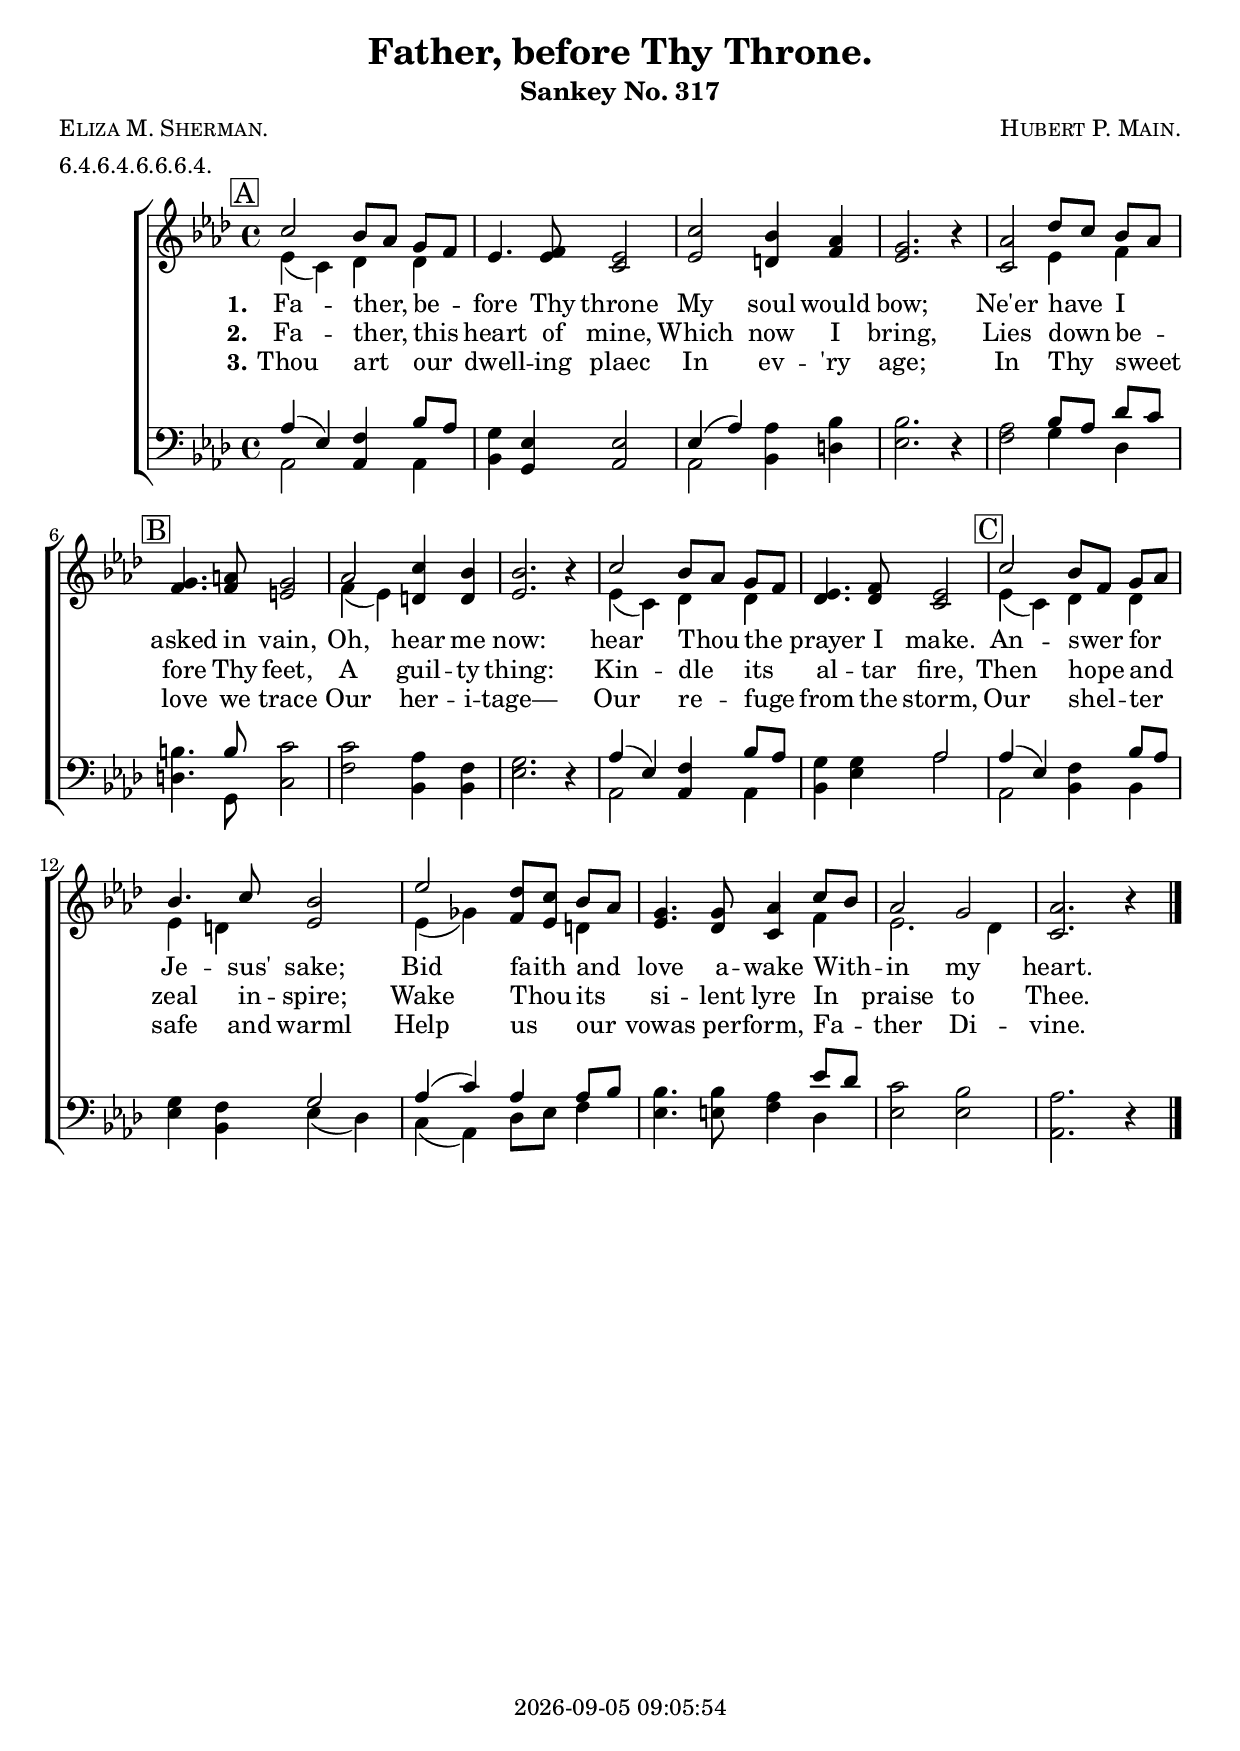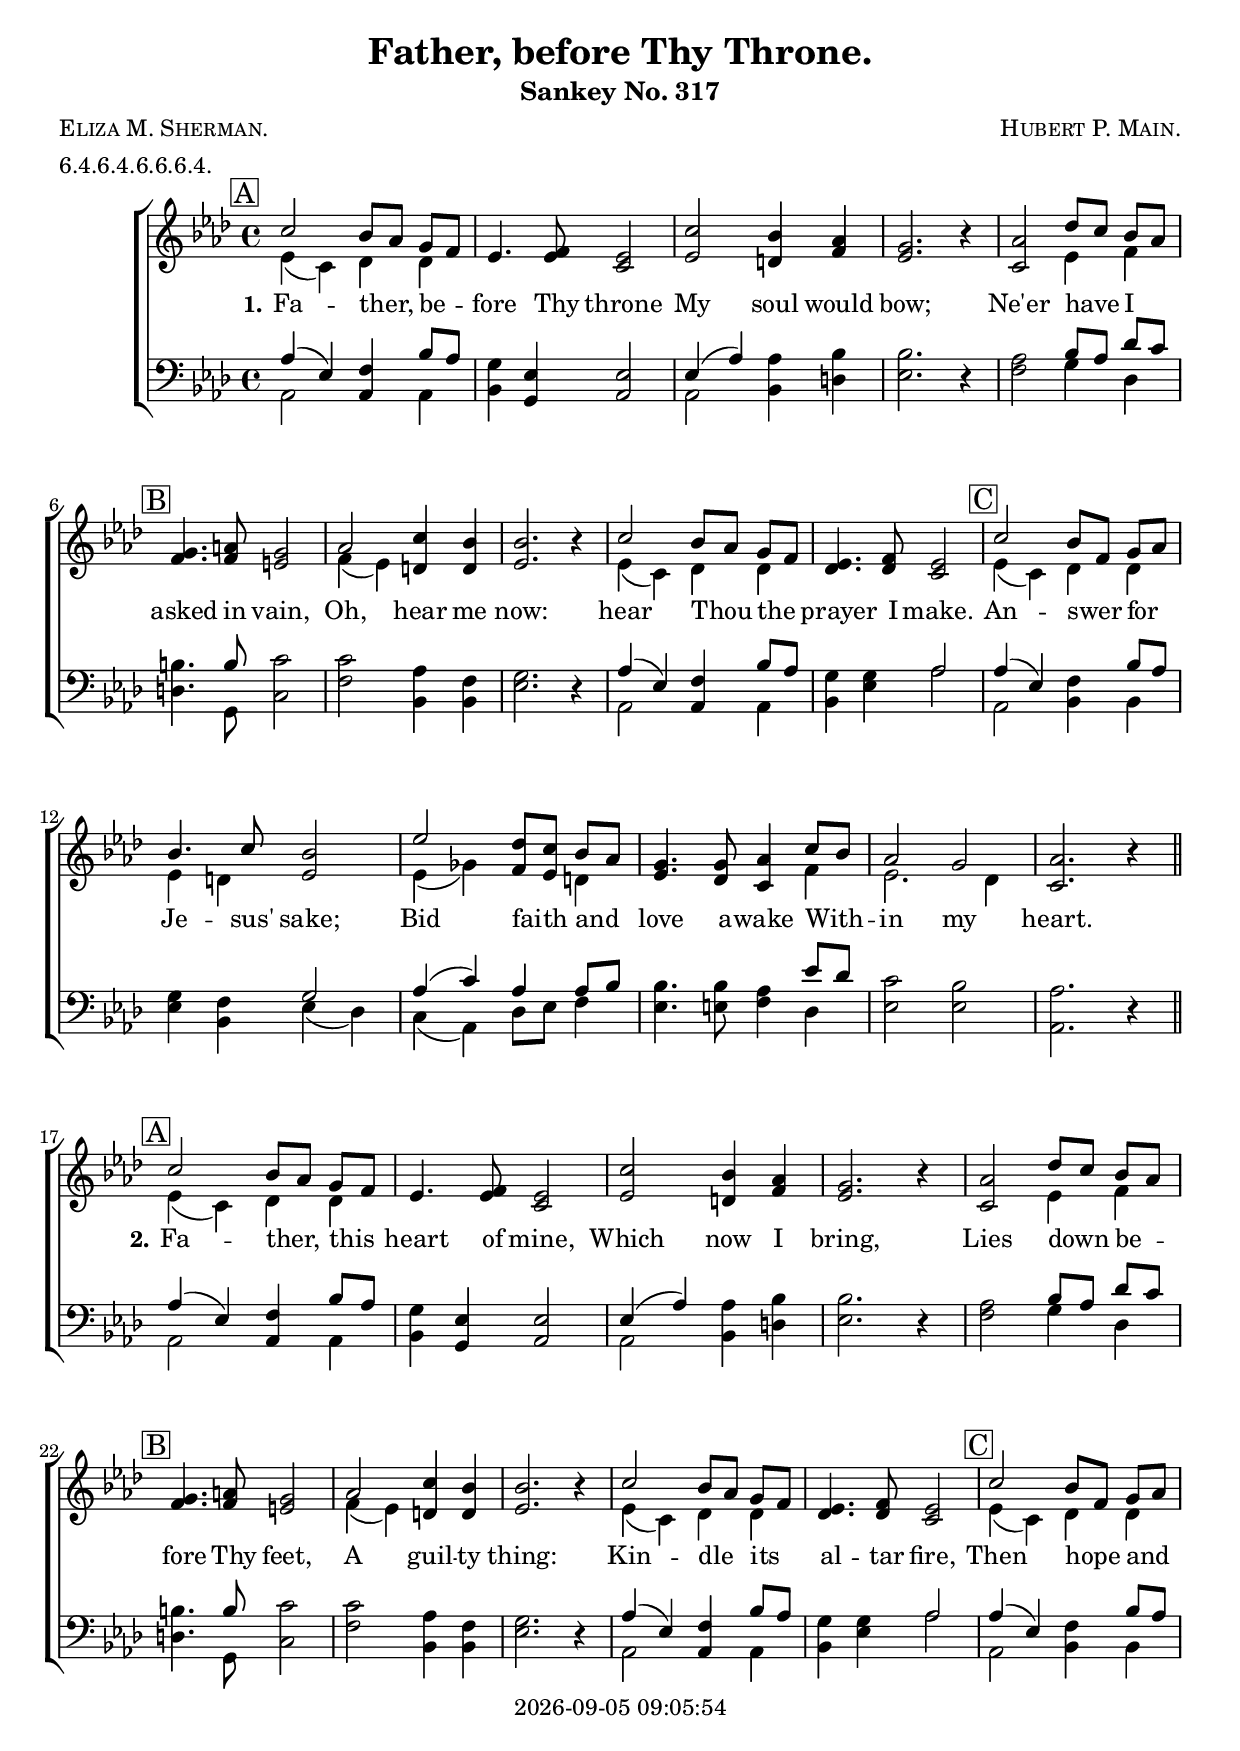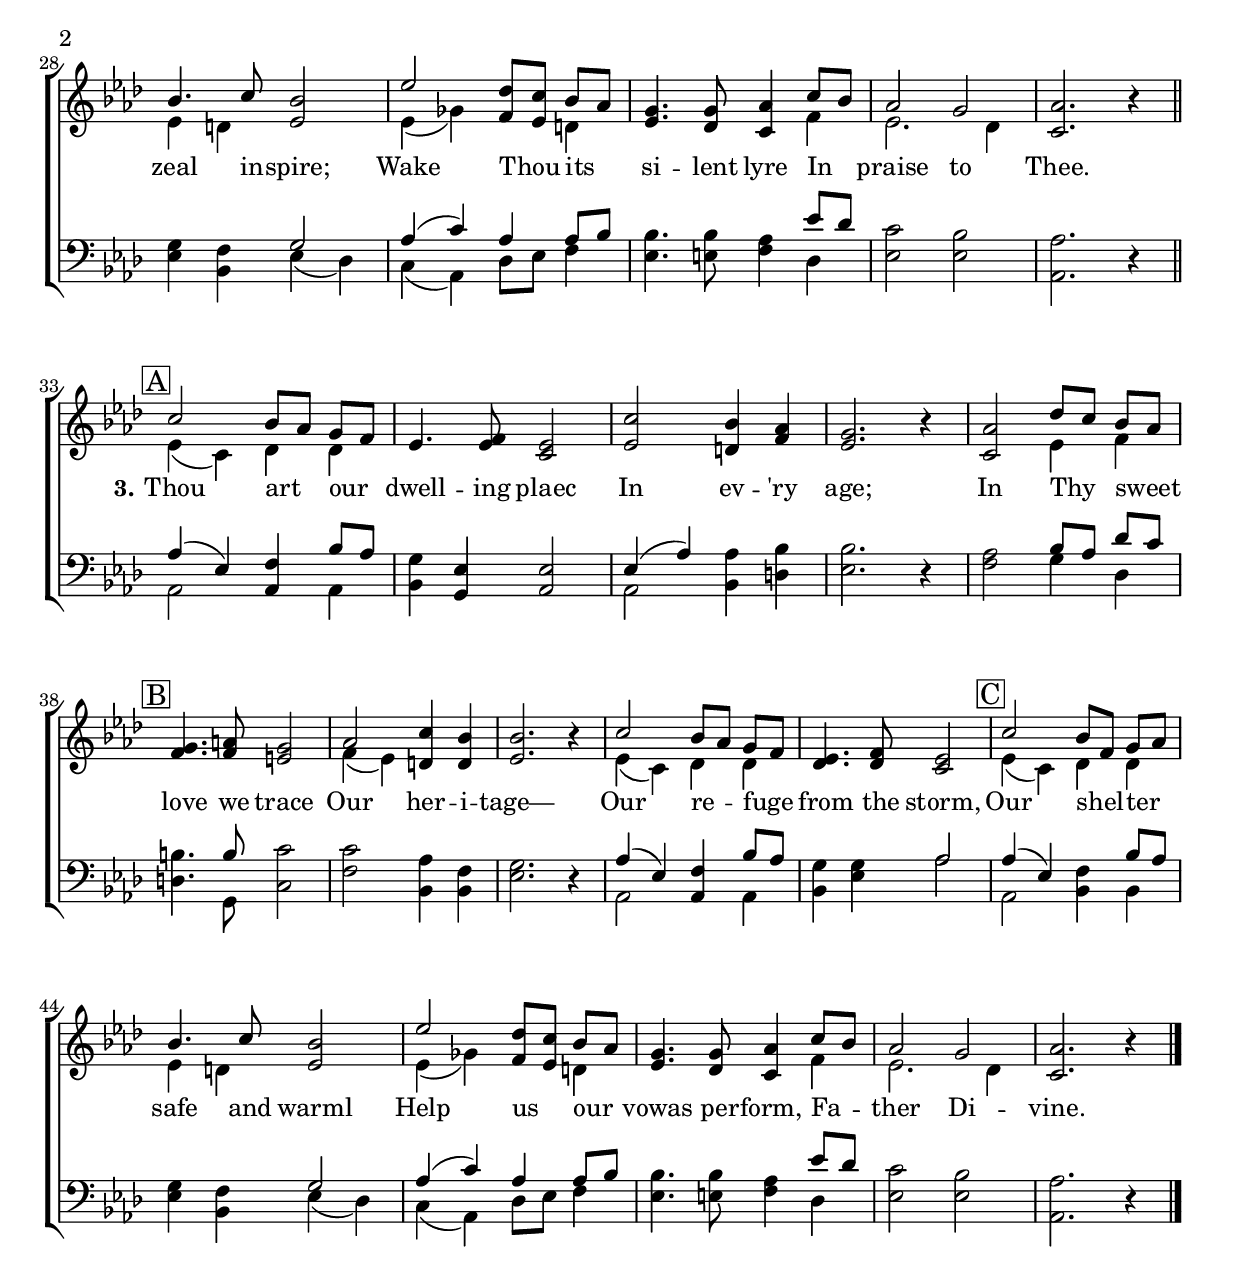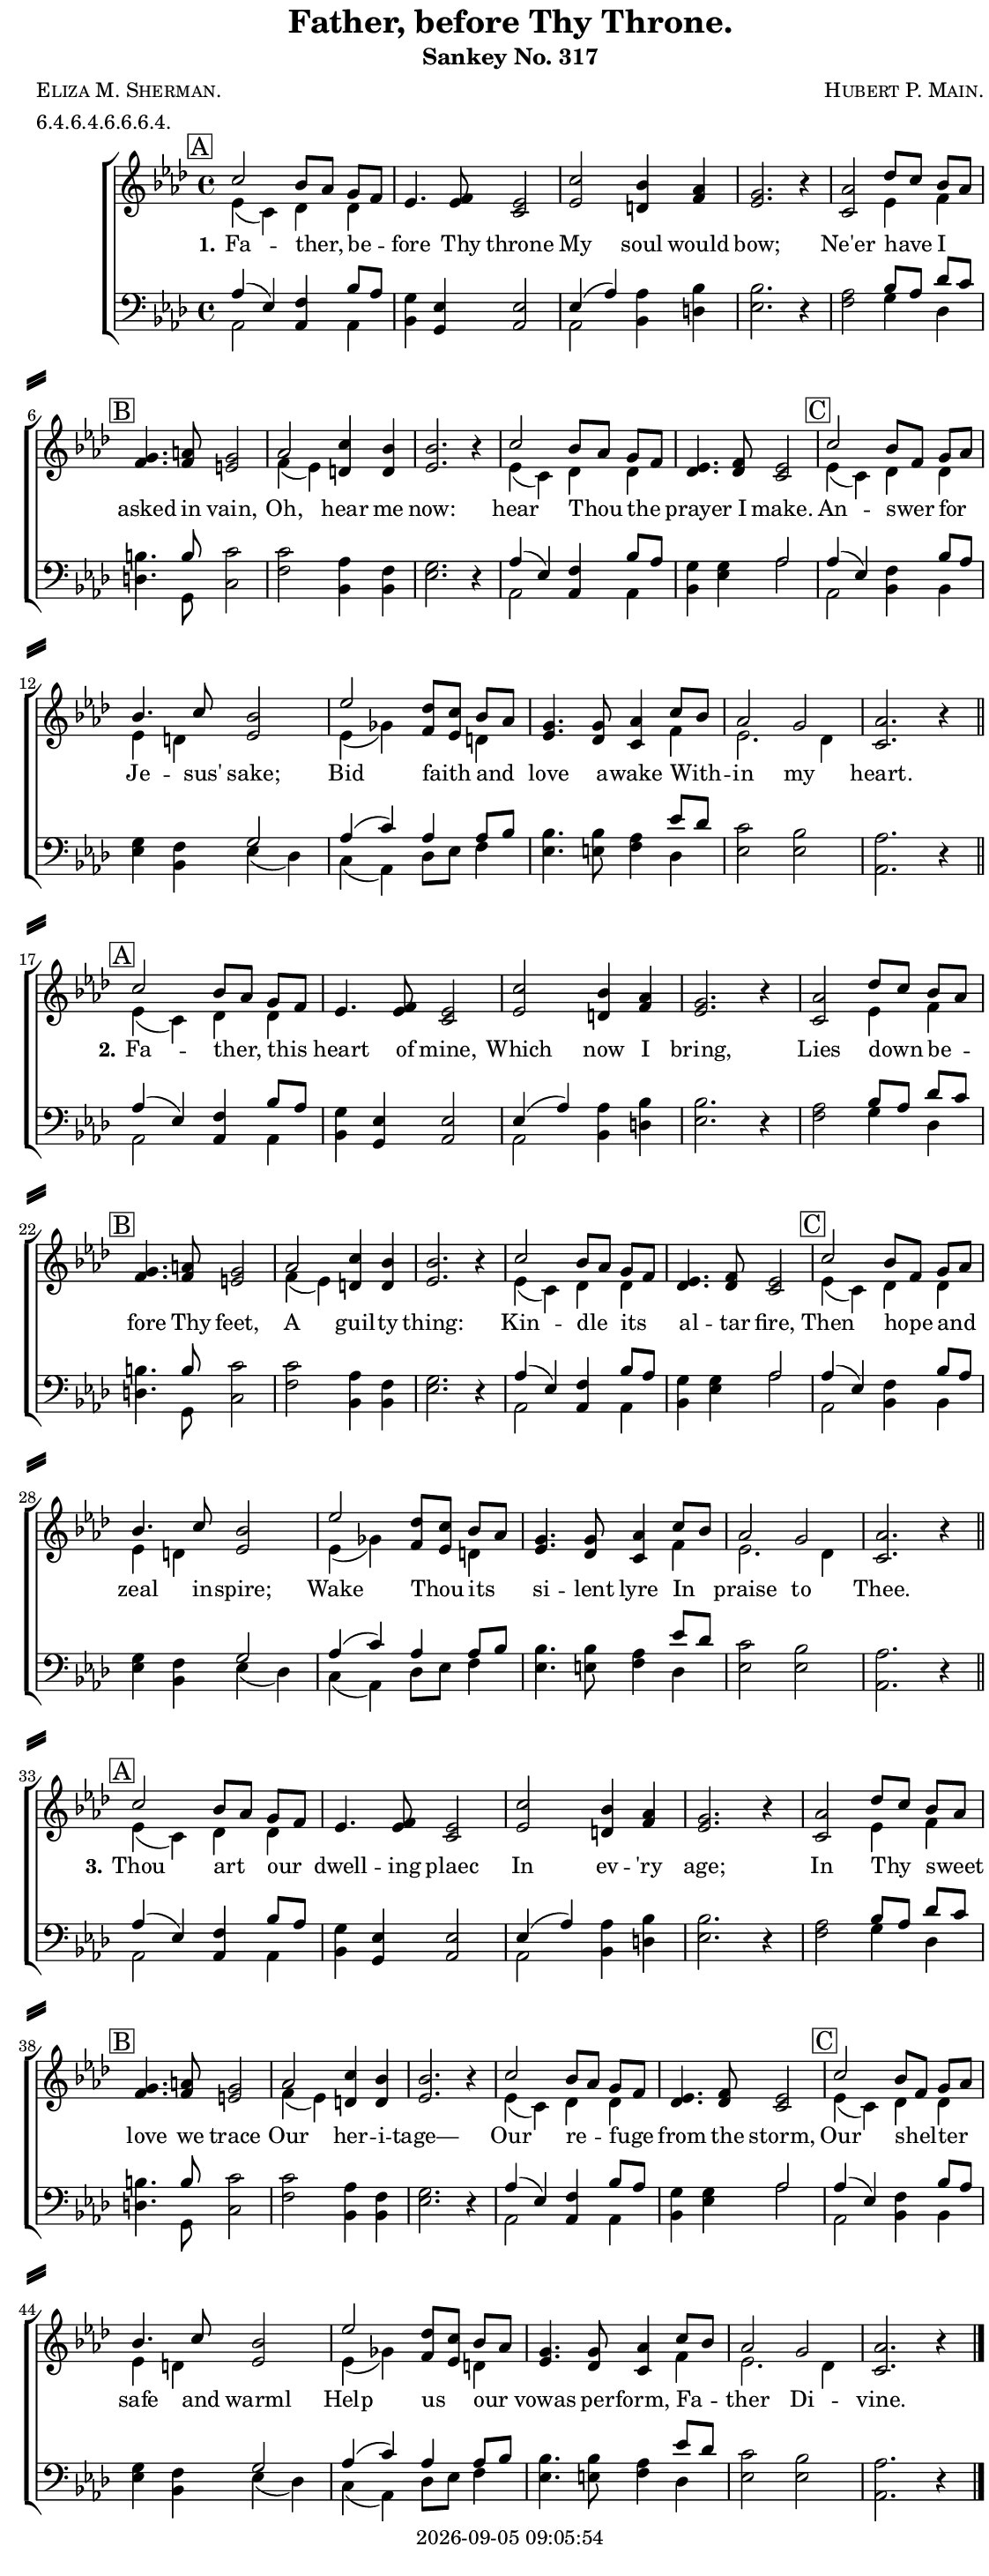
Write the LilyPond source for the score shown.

\version "2.22.1"

\include "articulate.ly"

today = #(strftime "%Y-%m-%d %H:%M:%S" (localtime (current-time)))

\header {
% centered at top
%  dedication  = "dedication"
  title       = "Father, before Thy Throne."
  subtitle    = "Sankey No. 317"
%  instrument  = "instrument"
  
% arrangement of following lines:
%
%  poet    composer
%  meter   arranger
%  piece       opus

  composer    = \markup\smallCaps "Hubert P. Main."
%  arranger    = "arranger"
%  opus        = "opus"

  poet        = \markup\smallCaps "Eliza M. Sherman."
  meter       = \markup\smallCaps "6.4.6.4.6.6.6.4."
%  piece       = \markup\smallCaps "piece"

% centered at bottom
% tagline     = "tagline" % default lilypond version
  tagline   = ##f
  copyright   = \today
}

% #(set-global-staff-size 16)

global = {
  \key aes \major
  \time 4/4
}

RehearsalTrack = {
% \set Score.currentBarNumber = #5
  \mark \markup { \box "A" } s1*5
  \mark \markup { \box "B" } s1*5
  \mark \markup { \box "C" } s1*6
}

TempoTrack = {
  \set Score.tempoHideNote = ##t
  \tempo 4=120
}

nl = { \bar "||" \break }

soprano = \relative {
  \autoBeamOff
  c''2 bes8[aes] g[f]
  ees4. f8 ees2
  c'2 bes4 aes
  g2. r4
  aes2 des8[c] bes[aes]
  g4. a8 g2 % B
  aes2 c4 bes
  bes2. r4
  c2 bes8[aes] g[f]
  ees4. f8 ees2
  c'2 bes8[f] g[aes] % C
  bes4. c8 bes2
  ees2 des8[c] bes[aes]
  g4. 8 aes4 c8[bes]
  aes2 g
  aes2. r4
}

alto = \relative {
  \autoBeamOff
  ees'4(c) des des
  ees4. 8 c2
  ees2 d4 f
  ees2. r4
  c2 ees4 f
  f4. 8 e2 % B
  f4(ees) d4 4
  ees2. r4
  ees4(c) des des
  des4. 8 c2
  ees4(c) des des % C
  ees4 d ees2
  ees4(ges) f8[ees] d4
  ees4. des8 c4 f
  ees2. des4
  c2. r4
}

tenor = \relative {
  \autoBeamOff
  aes4(ees) f bes8[aes]
  g4 ees ees2
  ees4(aes) aes bes
  bes2. r4
  aes2 bes8[aes] des[c]
  b4. 8 c2 % B
  c2 aes4 f
  g2. r4
  aes4(ees) f bes8[aes]
  g4 4 aes2
  aes4(ees) f bes8[aes] % C
  g4 f g2
  aes4(c) aes aes8[bes]
  bes4. 8 aes4 ees'8[des]
  c2 bes
  aes2. r4
}

bass = \relative {
  \autoBeamOff
  aes,2 4 4
  bes4 g aes2
  aes2 bes4 d
  ees2. r4
  f2 g4 des
  d4. g,8 c2 % B
  f2 bes,4 4
  ees2. r4
  aes,2 4 4
  bes4 ees \once\partCombineApart aes2
  aes,2 bes4 4 % C
  ees4 bes ees(des)
  c4(aes) des8[ees] f4
  ees4. e8 f4 des
  ees2 2
  aes,2. r4
}

nom  = {   \set ignoreMelismata = ##t }
yesm = { \unset ignoreMelismata       }

chorus = \lyricmode {
}

verses = 3

wordsOne = \lyricmode {
  \set stanza = "1."
  Fa -- ther, be -- fore Thy throne
  My soul would bow;
  Ne'er have I asked in vain,
  Oh, hear me now:
  hear Thou the prayer I make.
  An -- swer for Je -- sus' sake;
  Bid faith and love a -- wake
  With -- in my heart.
}
  
wordsTwo = \lyricmode {
  \set stanza = "2."
  Fa -- ther, this heart of mine,
  Which now I bring,
  Lies down be -- fore Thy feet,
  A guil -- ty thing:
  Kin -- dle its al -- tar fire,
  Then hope and zeal in -- spire;
  Wake Thou its si -- lent lyre
  In praise to Thee.
}
  
wordsThree = \lyricmode {
  \set stanza = "3."
  Thou art our dwell -- ing plaec
  In ev -- 'ry age;
  In Thy sweet love we trace
  Our her -- i -- tage—
  Our re -- fuge from the storm,
  Our shel -- ter safe and warml
  Help us our vowas per -- form,
  Fa -- ther Di -- vine.
}
  
wordsMidi = \lyricmode {
  \set stanza = "1."
  "Fa" "ther, " be "fore " "Thy " "throne "
  "\nMy " "soul " "would " "bow; "
  "\nNe'er " "have " "I " "asked " "in " "vain, "
  "\nOh, " "hear " "me " "now: "
  "\nhear " "Thou " "the " "prayer " "I " "make. "
  "\nAn" "swer " "for " Je "sus' " "sake; "
  "\nBid " "faith " "and " "love " a "wake "
  "\nWith" "in " "my " "heart. "

  \set stanza = "2."
  "\nFa" "ther, " "this " "heart " "of " "mine, "
  "\nWhich " "now " "I " "bring, "
  "\nLies " "down " be "fore " "Thy " "feet, "
  "\nA " guil "ty " "thing: "
  "\nKin" "dle " "its " al "tar " "fire, "
  "\nThen " "hope " "and " "zeal " in "spire; "
  "\nWake " "Thou " "its " si "lent " "lyre "
  "\nIn " "praise " "to " "Thee. "

  \set stanza = "3."
  "\nThou " "art " "our " dwell "ing " "plaec "
  "\nIn " ev "'ry " "age; "
  "\nIn " "Thy " "sweet " "love " "we " "trace "
  "\nOur " her i "tage— "
  "\nOur " re "fuge " "from " "the " "storm, "
  "\nOur " shel "ter " "safe " "and " "warml "
  "\nHelp " "us " "our " "vowas " per "form, "
  "\nFa" "ther " Di "vine. "
}

\book {
  \bookOutputSuffix "midi"
  \score {
%    \articulate
        \new ChoirStaff <<
                                % Soprano staff
          \new Staff = soprano
          <<
            \new Voice { \repeat unfold \verses \TempoTrack     }
            \new Voice { \global \repeat unfold \verses \soprano \bar "|." }
            \addlyrics \wordsMidi
          >>
                                % Alto staff
          \new Staff = alto
          <<
            \new Voice { \global \repeat unfold \verses { \alto \nl } \bar "|." }
          >>
                                % Tenor staff
          \new Staff = tenor
          <<
            \clef "treble_8"
            \new Voice { \global \repeat unfold \verses \tenor }
          >>
                                % Bass staff
          \new Staff = bass
          <<
            \clef "bass"
            \new Voice { \global \repeat unfold \verses \bass }
          >>
        >>
    \midi {}
  }
}

\book {
  \bookOutputSuffix "repeat"
  \score {
        \new ChoirStaff <<
                                  % Joint soprano/alto staff
          \new Staff \with { printPartCombineTexts = ##f }
          <<
            \new Voice \RehearsalTrack
            \new Voice \TempoTrack
            \new NullVoice = "aligner" \soprano
            \new Voice = "women" \partCombine { \global \soprano \bar "|." } { \global \alto }
            \new Lyrics \lyricsto "aligner" { \wordsOne \chorus }
            \new Lyrics \lyricsto "aligner"   \wordsTwo
            \new Lyrics \lyricsto "aligner"   \wordsThree
          >>
                                  % Joint tenor/bass staff
          \new Staff \with { printPartCombineTexts = ##f }
          <<
            \clef "bass"
            \new Voice = "men" \partCombine { \global \tenor } { \global \bass }
          >>
        >>
    \layout {
      indent = 1.5\cm
      \context {
        \Staff \RemoveAllEmptyStaves
      }
    }
  }
}

\book {
  \bookOutputSuffix "single"
  \score {
        \new ChoirStaff <<
                                  % Joint soprano/alto staff
          \new Staff \with { printPartCombineTexts = ##f }
          <<
            \new Voice { \repeat unfold \verses \RehearsalTrack }
            \new Voice { \repeat unfold \verses \TempoTrack }
            \new NullVoice = "aligner" { \repeat unfold \verses \soprano }
            \new Voice = "women" \partCombine { \global \repeat unfold \verses \soprano \bar "|." }
                                               { \global \repeat unfold \verses { \alto \nl } \bar "|." }
            \new Lyrics \lyricsto "aligner" { \wordsOne   \chorus
                                              \wordsTwo   \chorus
                                              \wordsThree \chorus
                                            }
          >>
                                  % Joint tenor/bass staff
          \new Staff \with { printPartCombineTexts = ##f }
          <<
            \clef "bass"
            \new Voice = "men" \partCombine { \global \repeat unfold \verses \tenor }
                                            { \global \repeat unfold \verses \bass }
          >>
        >>
    \layout {
      indent = 1.5\cm
      \context {
        \Staff \RemoveAllEmptyStaves
      }
    }
  }
}

\book {
  \bookOutputSuffix "singlepage"
  \paper {
    top-margin = 0
    left-margin = 7
    right-margin = 1
    paper-width = 190\mm
    page-breaking = #ly:one-page-breaking
    system-system-spacing.basic-distance = #15
    system-separator-markup = \slashSeparator
  }
  \score {
        \new ChoirStaff <<
                                  % Joint soprano/alto staff
          \new Staff \with { printPartCombineTexts = ##f }
          <<
            \new Voice { \repeat unfold \verses \RehearsalTrack }
            \new Voice { \repeat unfold \verses \TempoTrack }
            \new NullVoice = "aligner" { \repeat unfold \verses \soprano }
            \new Voice = "women" \partCombine { \global \repeat unfold \verses \soprano \bar "|." }
                                               { \global \repeat unfold \verses { \alto \nl } \bar "|." }
            \new Lyrics \lyricsto "aligner" { \wordsOne   \chorus
                                              \wordsTwo   \chorus
                                              \wordsThree \chorus
                                            }
          >>
                                  % Joint tenor/bass staff
          \new Staff \with { printPartCombineTexts = ##f }
          <<
            \clef "bass"
            \new Voice = "men" \partCombine { \global \repeat unfold \verses \tenor }
                                            { \global \repeat unfold \verses \bass }
          >>
        >>
    \layout {
      indent = 1.5\cm
      \context {
        \Staff \RemoveAllEmptyStaves
      }
    }
  }
}
